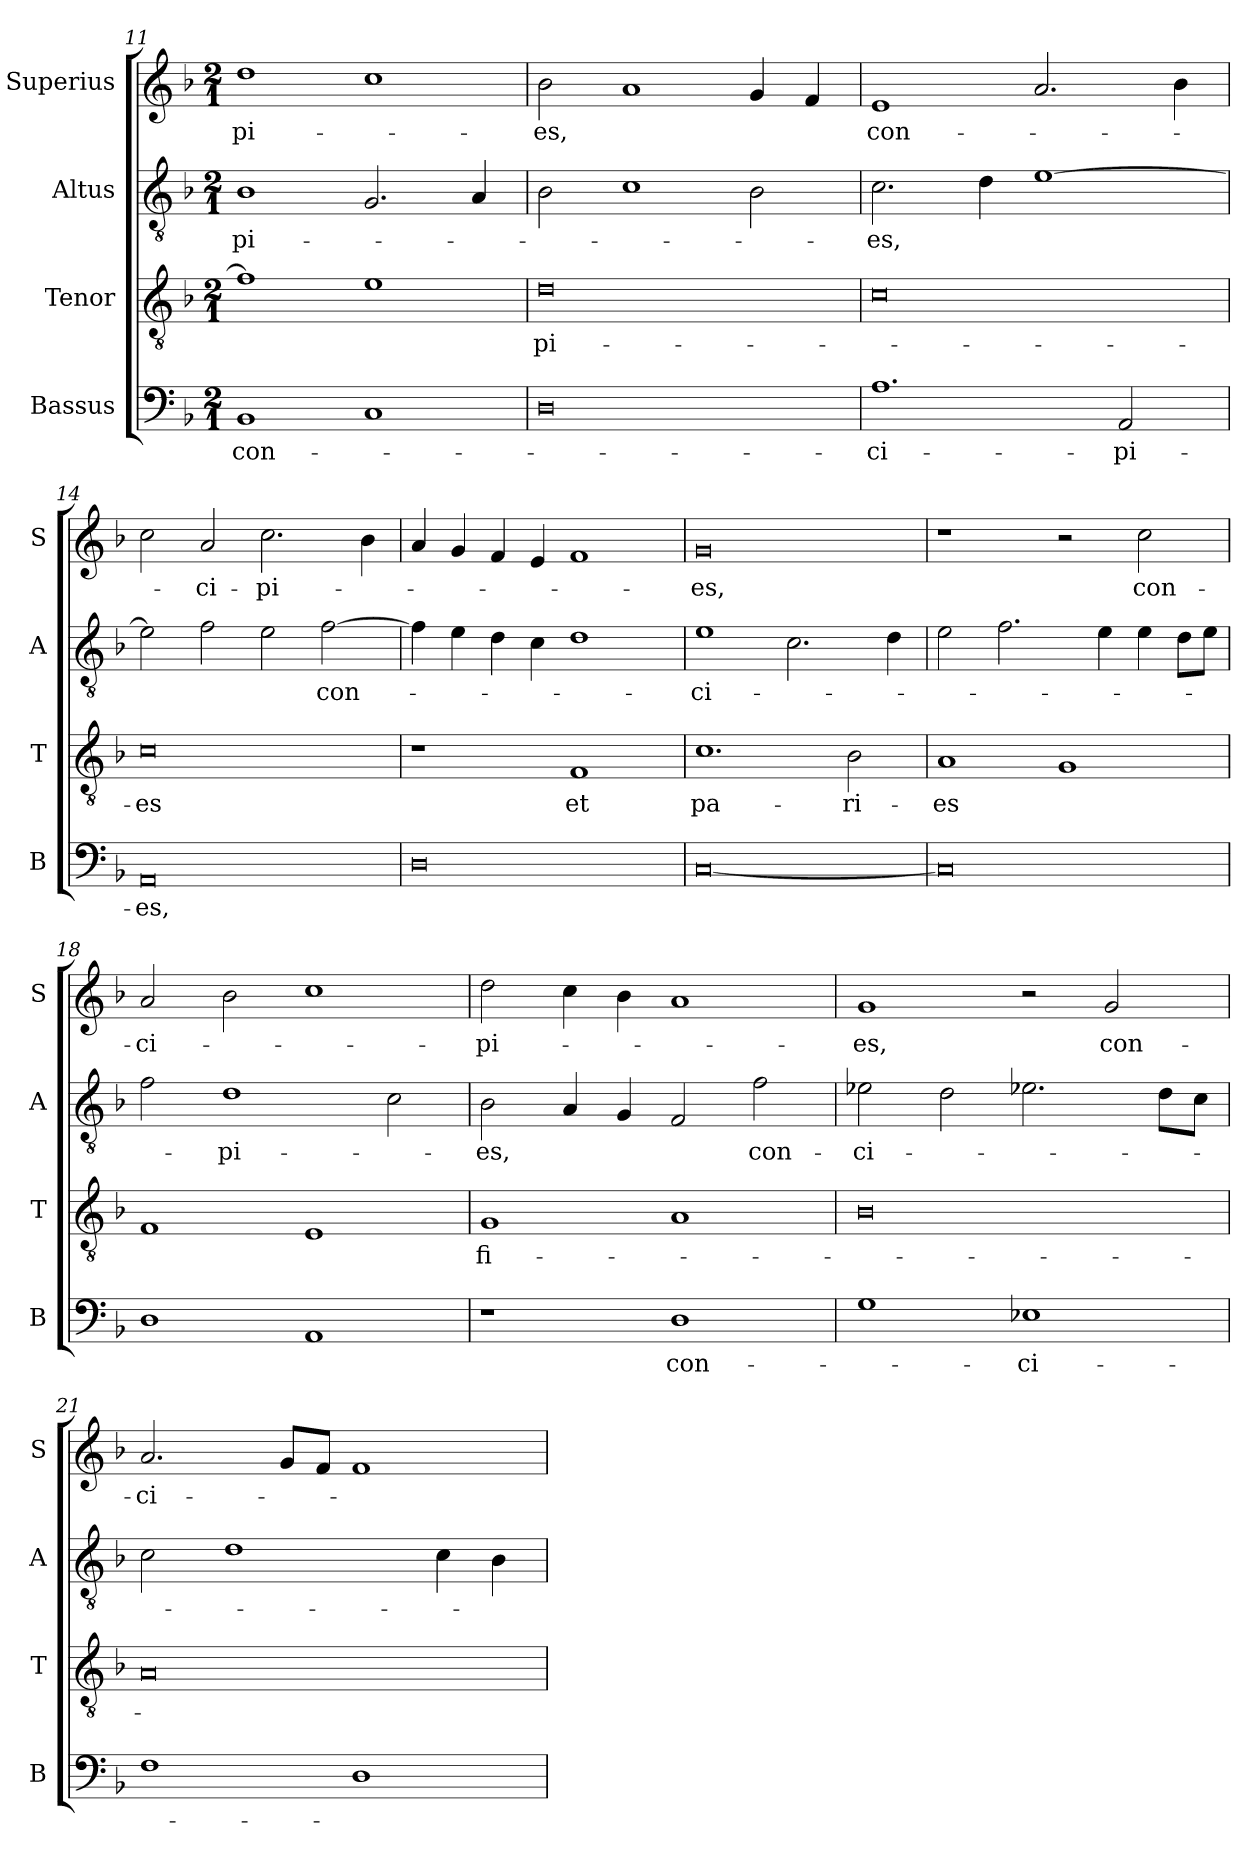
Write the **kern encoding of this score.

**kern	**text	**kern	**text	**kern	**text	**kern	**text
*part4	*part4	*part3	*part3	*part2	*part2	*part1	*part1
*staff4	*staff4	*staff3	*staff3	*staff2	*staff2	*staff1	*staff1
*I"Bassus	*	*I"Tenor	*	*I"Altus	*	*I"Superius	*
*I'B	*	*I'T	*	*I'A	*	*I'S	*
*clefF4	*	*clefGv2	*	*clefGv2	*	*clefG2	*
*k[b-]	*	*k[b-]	*	*k[b-]	*	*k[b-]	*
*F:	*	*F:	*	*F:	*	*F:	*
*M2/1	*	*M2/1	*	*M2/1	*	*M2/1	*
=11	=11	=11	=11	=11	=11	=11	=11
1BB-	con-	1f]	.	1B-	-pi-	1dd	-pi-
1C	.	1e	.	2.G	.	1cc	.
.	.	.	.	4A	.	.	.
=12	=12	=12	=12	=12	=12	=12	=12
0D	.	0d	-pi-	2B-	.	2b-	-es,
.	.	.	.	1c	.	1a	.
.	.	.	.	2B-	.	4g	.
.	.	.	.	.	.	4f	.
=13	=13	=13	=13	=13	=13	=13	=13
1.A	-ci-	0c	.	2.c	-es,	1e	con-
.	.	.	.	4d	.	.	.
.	.	.	.	[1e	.	2.a	.
2AA	-pi-	.	.	.	.	.	.
.	.	.	.	.	.	4b-	.
=14	=14	=14	=14	=14	=14	=14	=14
0AA	-es,	0c	-es	2e]	.	2cc	.
.	.	.	.	2f	.	2a	-ci-
.	.	.	.	2e	.	2.cc	-pi-
.	.	.	.	[2f	con-	.	.
.	.	.	.	.	.	4b-	.
=15	=15	=15	=15	=15	=15	=15	=15
0D	.	1r	.	4f]	.	4a	.
.	.	.	.	4e	.	4g	.
.	.	.	.	4d	.	4f	.
.	.	.	.	4c	.	4e	.
.	.	1F	et	1d	.	1f	.
=16	=16	=16	=16	=16	=16	=16	=16
[0C	.	1.c	pa-	1e	-ci-	0g	-es,
.	.	.	.	2.c	.	.	.
.	.	2B-	-ri-	.	.	.	.
.	.	.	.	4d	.	.	.
=17	=17	=17	=17	=17	=17	=17	=17
0C]	.	1A	-es	2e	.	1r	.
.	.	.	.	2.f	.	.	.
.	.	1G	.	.	.	2r	.
.	.	.	.	4e	.	.	.
.	.	.	.	4e	.	2cc	con-
.	.	.	.	8dL	.	.	.
.	.	.	.	8eJ	.	.	.
=18	=18	=18	=18	=18	=18	=18	=18
1D	.	1F	.	2f	.	2a	-ci-
.	.	.	.	1d	-pi-	2b-	.
1AA	.	1E	.	.	.	1cc	.
.	.	.	.	2c	.	.	.
=19	=19	=19	=19	=19	=19	=19	=19
1r	.	1G	fi-	2B-	-es,	2dd	-pi-
.	.	.	.	4A	.	4cc	.
.	.	.	.	4G	.	4b-	.
1D	con-	1A	.	2F	.	1a	.
.	.	.	.	2f	con-	.	.
=20	=20	=20	=20	=20	=20	=20	=20
1G	.	0B-	.	2e-X	-ci-	1g	-es,
.	.	.	.	2d	.	.	.
1E-X	-ci-	.	.	2.e-X	.	2r	.
.	.	.	.	.	.	2g	con-
.	.	.	.	8dL	.	.	.
.	.	.	.	8cJ	.	.	.
=21	=21	=21	=21	=21	=21	=21	=21
1F	.	0A	.	2c	.	2.a	-ci-
.	.	.	.	1d	.	.	.
.	.	.	.	.	.	8gL	.
.	.	.	.	.	.	8fJ	.
1D	.	.	.	.	.	1f	.
.	.	.	.	4c	.	.	.
.	.	.	.	4B-	.	.	.
=	=	=	=	=	=	=	=
*-	*-	*-	*-	*-	*-	*-	*-
